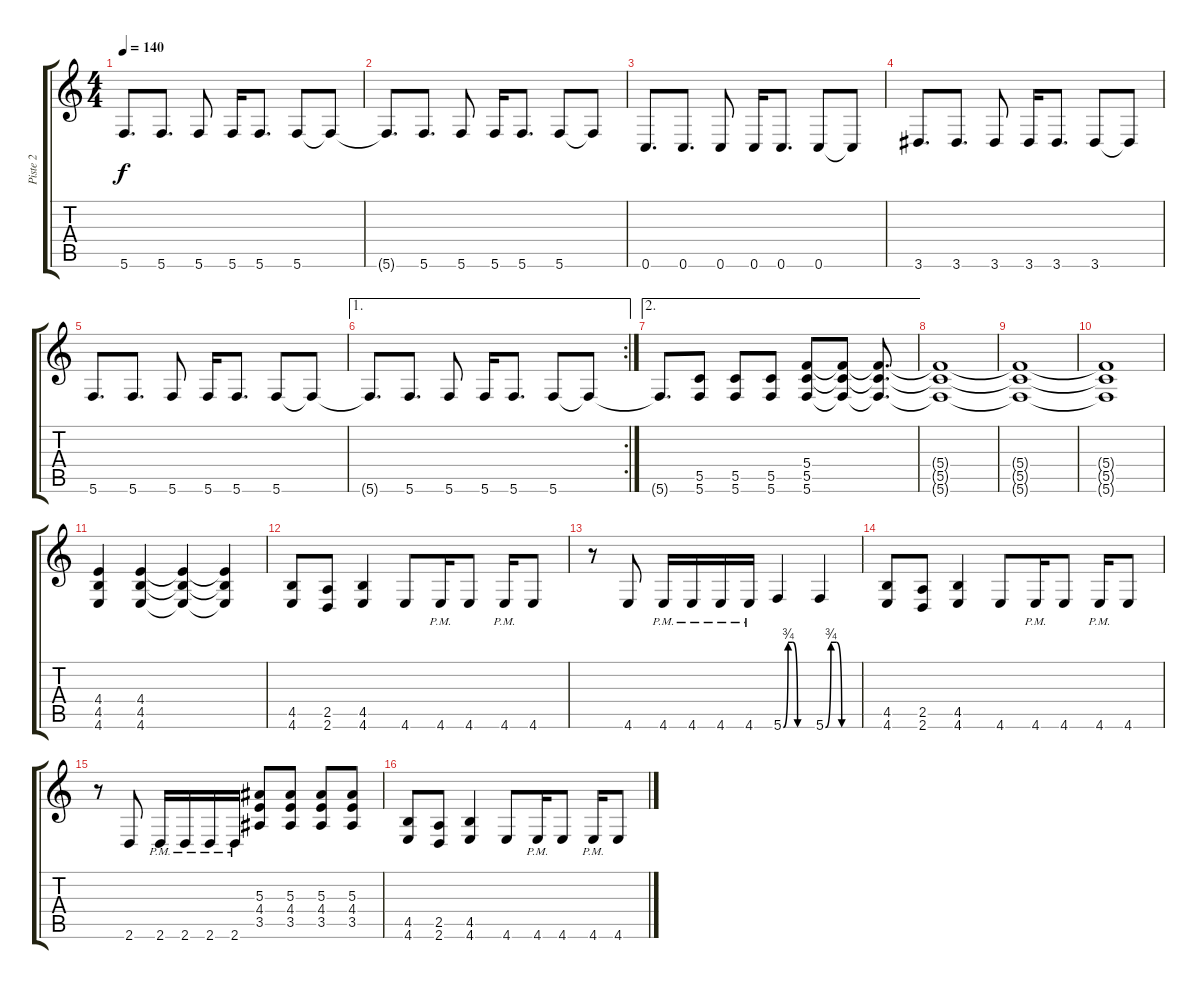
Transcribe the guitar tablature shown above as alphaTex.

\track ("Piste 2" "Piste 2") {instrument distortionguitar}
\staff {score tabs}
\tuning (D4 A3 F3 C3 G2 C2) {hide}
\ts (4 4)
\tempo 140
\clef g2
\ks c
5.6.8{d dy f} 5.6.8{d} 5.6.8 5.6.16 5.6.8{d} 5.6.8 5.6{t}.8 |
5.6{t}.8{d} 5.6.8{d} 5.6.8 5.6.16 5.6.8{d} 5.6.8 5.6{t}.8 |
0.6.8{d} 0.6.8{d} 0.6.8 0.6.16 0.6.8{d} 0.6.8 0.6{t}.8 |
3.6.8{d} 3.6.8{d} 3.6.8 3.6.16 3.6.8{d} 3.6.8 3.6{t}.8 |
5.6.8{d} 5.6.8{d} 5.6.8 5.6.16 5.6.8{d} 5.6.8 5.6{t}.8 |
\ae 1
\rc 2
5.6{t}.8{d} 5.6.8{d} 5.6.8 5.6.16 5.6.8{d} 5.6.8 5.6{t}.8 |
\ae 2
5.6{t}.8{d} (5.5 5.6).8 (5.5 5.6).8 (5.5 5.6).8 (5.4 5.5 5.6).8 (5.4{t} 5.5{t} 5.6{t}).8 (5.4{t} 5.5{t} 5.6{t}).8{d} |
(5.4{t} 5.5{t} 5.6{t}).1 |
(5.4{t} 5.5{t} 5.6{t}).1 |
(5.4{t} 5.5{t} 5.6{t}).1 |
(4.4 4.5 4.6).4 (4.4 4.5 4.6).4 (4.4{t} 4.5{t} 4.6{t}).4 (4.4{t} 4.5{t} 4.6{t}).4 |
(4.5 4.6).8 (2.5 2.6).8 (4.5 4.6).4 4.6.8 4.6{pm}.16 4.6.8 4.6{pm}.16 4.6.8 |
r.8 4.6.8 4.6{pm}.16 4.6{pm}.16 4.6{pm}.16 4.6{pm}.16 5.6{be (custom 0 0 10 3 20 3 30 0 60 0)}.4 5.6{be (custom 0 0 10 3 20 3 30 0 60 0)}.4 |
(4.5 4.6).8 (2.5 2.6).8 (4.5 4.6).4 4.6.8 4.6{pm}.16 4.6.8 4.6{pm}.16 4.6.8 |
r.8 2.6.8 2.6{pm}.16 2.6{pm}.16 2.6{pm}.16 2.6{pm}.16 (5.3 4.4 3.5).8 (5.3 4.4 3.5).8 (5.3 4.4 3.5).8 (5.3 4.4 3.5).8 |
(4.5 4.6).8 (2.5 2.6).8 (4.5 4.6).4 4.6.8 4.6{pm}.16 4.6.8 4.6{pm}.16 4.6.8
